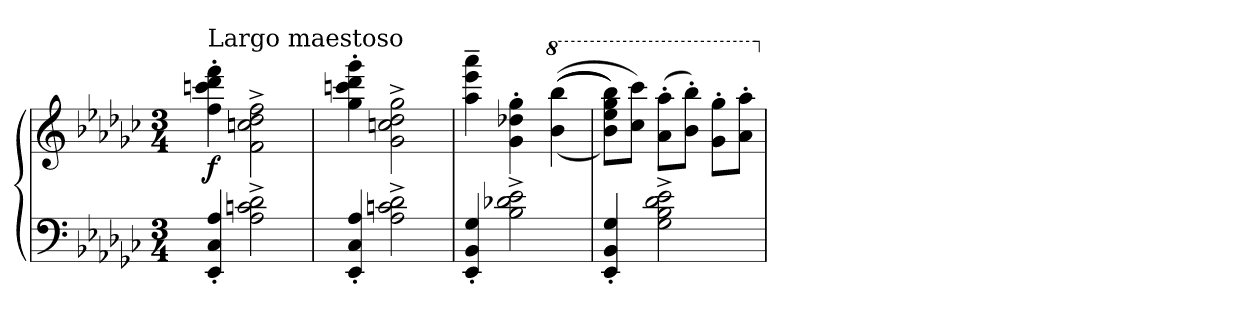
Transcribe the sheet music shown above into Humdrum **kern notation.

**kern	**kern	**dynam
*part1	*part1	*part1
*staff2	*staff1	*staff1/2
*clefF4	*clefG2	*
*k[b-e-a-d-g-c-]	*k[b-e-a-d-g-c-]	*
*M3/4	*M3/4	*
=1	=1	=1
!	!LO:TX:a:t=Largo maestoso	!
!	!	!LO:DY:b
4EE-'/ 4C-'/ 4A-'/	4ff'\ 4cccn'\ 4ddd-'\ 4fff'\	f
2A-^\ 2cn^\ 2d-^\	2f^\ 2ccn^\ 2dd-^\ 2ff^\	.
=2	=2	=2
4EE-'/ 4C-'/ 4A-'/	4gg-'\ 4cccn'\ 4ddd-'\ 4ggg-'\	.
2A-^\ 2cn^\ 2d-^\	2g-^\ 2ccn^\ 2dd-^\ 2gg-^\	.
=3	=3	=3
4EE-'/ 4BB-'/ 4G-'/	4aa-~\ 4eee-~\ 4aaa-~\	.
2B-^\ 2d-X^\ 2e-^\	4g-'\ 4dd-X'\ 4gg-'\	.
*	*8va	*
.	(>(>(>(>(>4bb-\ 4bbb-\	.
=4	=4	=4
4EE-'/ 4BB-'/ 4G-'/	8bb-\ 8eee-\ 8ggg-\ 8bbb-\L))))	.
.	8ccc-\ 8cccc-\J)	.
2G-^\ 2B-^\ 2d-^\ 2e-^\	(>8aa-'\ 8aaa-'\L	.
.	8bb-'\ 8bbb-'\J)	.
.	8gg-'\ 8ggg-'\L	.
.	8aa-'\ 8aaa-'\J	.
*	*X8va	*
=	=	=
*-	*-	*-
